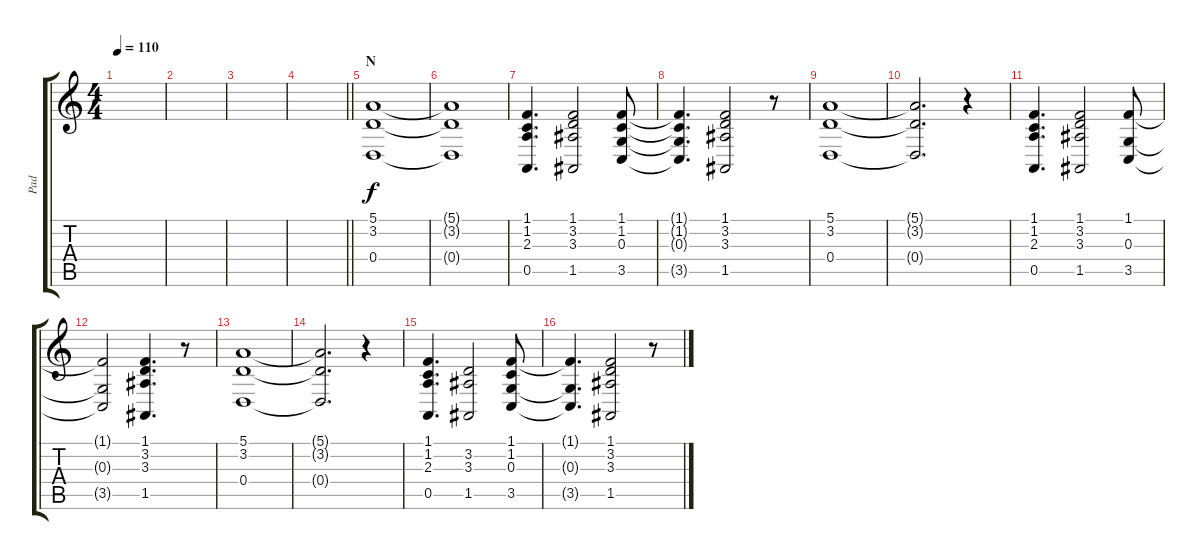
\track ("Pad" "Pad") {instrument pad8sweep}
\staff {score tabs}
\tuning (E4 B3 G3 D3 A2 E2) {hide}
\ts (4 4)
\tempo 110
\clef g2
\ks c
|
|
|
\barLineRight lightlight
|
\section ("" "N")
(5.1 3.2 0.4).1 |
(5.1{t} 3.2{t} 0.4{t}).1 |
(1.1 1.2 2.3 0.5).4{d} (1.1 3.2 3.3 1.5).2 (1.1 1.2 0.3 3.5).8 |
(1.1{t} 1.2{t} 0.3{t} 3.5{t}).4{d} (1.1 3.2 3.3 1.5).2 r.8 |
(5.1 3.2 0.4).1 |
(5.1{t} 3.2{t} 0.4{t}).2{d} r.4 |
(1.1 1.2 2.3 0.5).4{d} (1.1 3.2 3.3 1.5).2 (1.1 0.3 3.5).8 |
(1.1{t} 0.3{t} 3.5{t}).2 (1.1 3.2 3.3 1.5).4{d} r.8 |
(5.1 3.2 0.4).1 |
(5.1{t} 3.2{t} 0.4{t}).2{d} r.4 |
(1.1 1.2 2.3 0.5).4{d} (3.2 3.3 1.5).2 (1.1 1.2 0.3 3.5).8 |
(1.1{t} 0.3{t} 3.5{t}).4{d} (1.1 3.2 3.3 1.5).2 r.8
